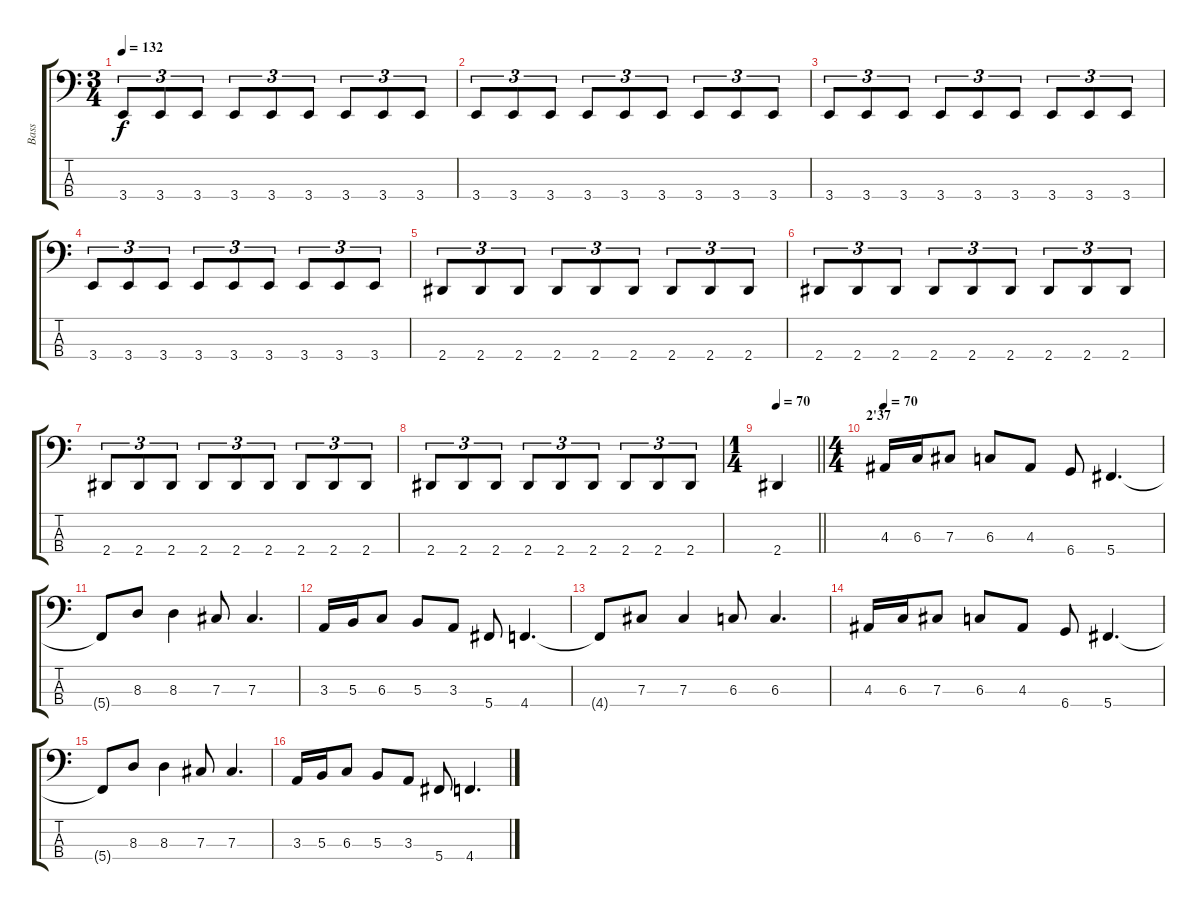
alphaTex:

\track ("Bass" "Bass") {instrument electricbasspick}
\staff {score tabs}
\tuning (E2 B1 Gb1 Db1) {hide}
\ts (3 4)
\tempo 132
\clef f4
\ks c
3.4.8{tu (3 2) dy f} 3.4.8{tu (3 2)} 3.4.8{tu (3 2)} 3.4.8{tu (3 2)} 3.4.8{tu (3 2)} 3.4.8{tu (3 2)} 3.4.8{tu (3 2)} 3.4.8{tu (3 2)} 3.4.8{tu (3 2)} |
3.4.8{tu (3 2)} 3.4.8{tu (3 2)} 3.4.8{tu (3 2)} 3.4.8{tu (3 2)} 3.4.8{tu (3 2)} 3.4.8{tu (3 2)} 3.4.8{tu (3 2)} 3.4.8{tu (3 2)} 3.4.8{tu (3 2)} |
3.4.8{tu (3 2)} 3.4.8{tu (3 2)} 3.4.8{tu (3 2)} 3.4.8{tu (3 2)} 3.4.8{tu (3 2)} 3.4.8{tu (3 2)} 3.4.8{tu (3 2)} 3.4.8{tu (3 2)} 3.4.8{tu (3 2)} |
3.4.8{tu (3 2)} 3.4.8{tu (3 2)} 3.4.8{tu (3 2)} 3.4.8{tu (3 2)} 3.4.8{tu (3 2)} 3.4.8{tu (3 2)} 3.4.8{tu (3 2)} 3.4.8{tu (3 2)} 3.4.8{tu (3 2)} |
2.4.8{tu (3 2)} 2.4.8{tu (3 2)} 2.4.8{tu (3 2)} 2.4.8{tu (3 2)} 2.4.8{tu (3 2)} 2.4.8{tu (3 2)} 2.4.8{tu (3 2)} 2.4.8{tu (3 2)} 2.4.8{tu (3 2)} |
2.4.8{tu (3 2)} 2.4.8{tu (3 2)} 2.4.8{tu (3 2)} 2.4.8{tu (3 2)} 2.4.8{tu (3 2)} 2.4.8{tu (3 2)} 2.4.8{tu (3 2)} 2.4.8{tu (3 2)} 2.4.8{tu (3 2)} |
2.4.8{tu (3 2)} 2.4.8{tu (3 2)} 2.4.8{tu (3 2)} 2.4.8{tu (3 2)} 2.4.8{tu (3 2)} 2.4.8{tu (3 2)} 2.4.8{tu (3 2)} 2.4.8{tu (3 2)} 2.4.8{tu (3 2)} |
2.4.8{tu (3 2)} 2.4.8{tu (3 2)} 2.4.8{tu (3 2)} 2.4.8{tu (3 2)} 2.4.8{tu (3 2)} 2.4.8{tu (3 2)} 2.4.8{tu (3 2)} 2.4.8{tu (3 2)} 2.4.8{tu (3 2)} |
\ts (1 4)
\tempo 70
\barLineRight lightlight
2.4.4 |
\ts (4 4)
\section ("" "2'37")
\tempo 70
4.3.16 6.3.16 7.3.8 6.3.8 4.3.8 6.4.8 5.4.4{d} |
5.4{t}.8 8.3.8 8.3.4 7.3.8 7.3.4{d} |
3.3.16 5.3.16 6.3.8 5.3.8 3.3.8 5.4.8 4.4.4{d} |
4.4{t}.8 7.3.8 7.3.4 6.3.8 6.3.4{d} |
4.3.16 6.3.16 7.3.8 6.3.8 4.3.8 6.4.8 5.4.4{d} |
5.4{t}.8 8.3.8 8.3.4 7.3.8 7.3.4{d} |
3.3.16 5.3.16 6.3.8 5.3.8 3.3.8 5.4.8 4.4.4{d}
